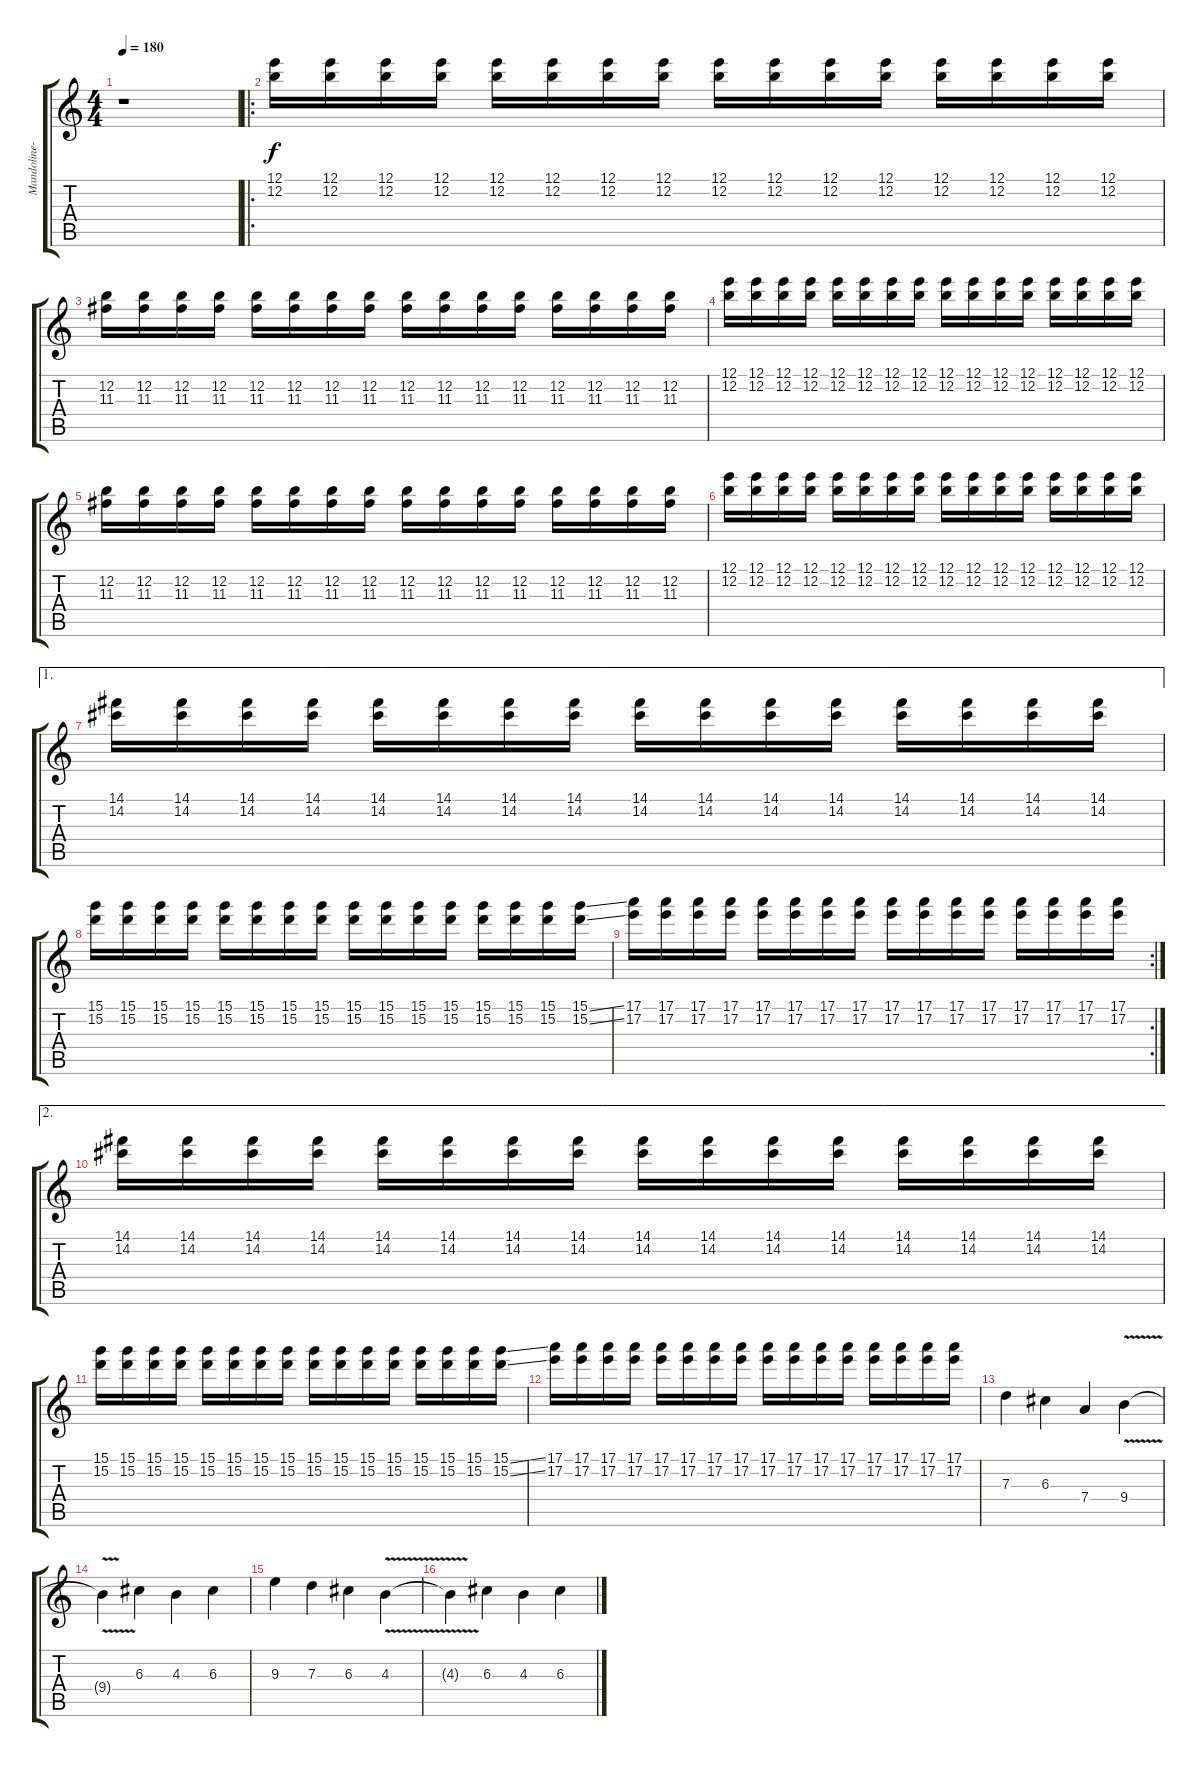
\track ("Mandoline-add. guitar" "Mandoline-") {instrument acousticguitarsteel}
\staff {score tabs}
\tuning (E4 B3 G3 D3 A2 E2) {hide}
\ts (4 4)
\tempo 180
\clef g2
\ks c
r.1{dy f} |
\ro
(12.1 12.2).16{volume 8 balance 16 instrument acousticguitarsteel} (12.1 12.2).16 (12.1 12.2).16 (12.1 12.2).16 (12.1 12.2).16 (12.1 12.2).16 (12.1 12.2).16 (12.1 12.2).16 (12.1 12.2).16 (12.1 12.2).16 (12.1 12.2).16 (12.1 12.2).16 (12.1 12.2).16 (12.1 12.2).16 (12.1 12.2).16 (12.1 12.2).16 |
(12.2 11.3).16 (12.2 11.3).16 (12.2 11.3).16 (12.2 11.3).16 (12.2 11.3).16 (12.2 11.3).16 (12.2 11.3).16 (12.2 11.3).16 (12.2 11.3).16 (12.2 11.3).16 (12.2 11.3).16 (12.2 11.3).16 (12.2 11.3).16 (12.2 11.3).16 (12.2 11.3).16 (12.2 11.3).16 |
(12.1 12.2).16 (12.1 12.2).16 (12.1 12.2).16 (12.1 12.2).16 (12.1 12.2).16 (12.1 12.2).16 (12.1 12.2).16 (12.1 12.2).16 (12.1 12.2).16 (12.1 12.2).16 (12.1 12.2).16 (12.1 12.2).16 (12.1 12.2).16 (12.1 12.2).16 (12.1 12.2).16 (12.1 12.2).16 |
(12.2 11.3).16 (12.2 11.3).16 (12.2 11.3).16 (12.2 11.3).16 (12.2 11.3).16 (12.2 11.3).16 (12.2 11.3).16 (12.2 11.3).16 (12.2 11.3).16 (12.2 11.3).16 (12.2 11.3).16 (12.2 11.3).16 (12.2 11.3).16 (12.2 11.3).16 (12.2 11.3).16 (12.2 11.3).16 |
(12.1 12.2).16 (12.1 12.2).16 (12.1 12.2).16 (12.1 12.2).16 (12.1 12.2).16 (12.1 12.2).16 (12.1 12.2).16 (12.1 12.2).16 (12.1 12.2).16 (12.1 12.2).16 (12.1 12.2).16 (12.1 12.2).16 (12.1 12.2).16 (12.1 12.2).16 (12.1 12.2).16 (12.1 12.2).16 |
\ae 1
(14.1 14.2).16 (14.1 14.2).16 (14.1 14.2).16 (14.1 14.2).16 (14.1 14.2).16 (14.1 14.2).16 (14.1 14.2).16 (14.1 14.2).16 (14.1 14.2).16 (14.1 14.2).16 (14.1 14.2).16 (14.1 14.2).16 (14.1 14.2).16 (14.1 14.2).16 (14.1 14.2).16 (14.1 14.2).16 |
(15.1 15.2).16 (15.1 15.2).16 (15.1 15.2).16 (15.1 15.2).16 (15.1 15.2).16 (15.1 15.2).16 (15.1 15.2).16 (15.1 15.2).16 (15.1 15.2).16 (15.1 15.2).16 (15.1 15.2).16 (15.1 15.2).16 (15.1 15.2).16 (15.1 15.2).16 (15.1 15.2).16 (15.1{ss} 15.2{ss}).16 |
\rc 2
(17.1 17.2).16 (17.1 17.2).16 (17.1 17.2).16 (17.1 17.2).16 (17.1 17.2).16 (17.1 17.2).16 (17.1 17.2).16 (17.1 17.2).16 (17.1 17.2).16 (17.1 17.2).16 (17.1 17.2).16 (17.1 17.2).16 (17.1 17.2).16 (17.1 17.2).16 (17.1 17.2).16 (17.1 17.2).16 |
\ae 2
(14.1 14.2).16 (14.1 14.2).16 (14.1 14.2).16 (14.1 14.2).16 (14.1 14.2).16 (14.1 14.2).16 (14.1 14.2).16 (14.1 14.2).16 (14.1 14.2).16 (14.1 14.2).16 (14.1 14.2).16 (14.1 14.2).16 (14.1 14.2).16 (14.1 14.2).16 (14.1 14.2).16 (14.1 14.2).16 |
(15.1 15.2).16 (15.1 15.2).16 (15.1 15.2).16 (15.1 15.2).16 (15.1 15.2).16 (15.1 15.2).16 (15.1 15.2).16 (15.1 15.2).16 (15.1 15.2).16 (15.1 15.2).16 (15.1 15.2).16 (15.1 15.2).16 (15.1 15.2).16 (15.1 15.2).16 (15.1 15.2).16 (15.1{ss} 15.2{ss}).16 |
(17.1 17.2).16 (17.1 17.2).16 (17.1 17.2).16 (17.1 17.2).16 (17.1 17.2).16 (17.1 17.2).16 (17.1 17.2).16 (17.1 17.2).16 (17.1 17.2).16 (17.1 17.2).16 (17.1 17.2).16 (17.1 17.2).16 (17.1 17.2).16 (17.1 17.2).16 (17.1 17.2).16 (17.1 17.2).16 |
7.3.4{volume 13 balance 10 instrument overdrivenguitar} 6.3.4 7.4.4 9.4{v}.4 |
9.4{t}.4 6.3.4 4.3.4 6.3.4 |
9.3.4 7.3.4 6.3.4 4.3{v}.4 |
4.3{t}.4 6.3.4 4.3.4 6.3.4
